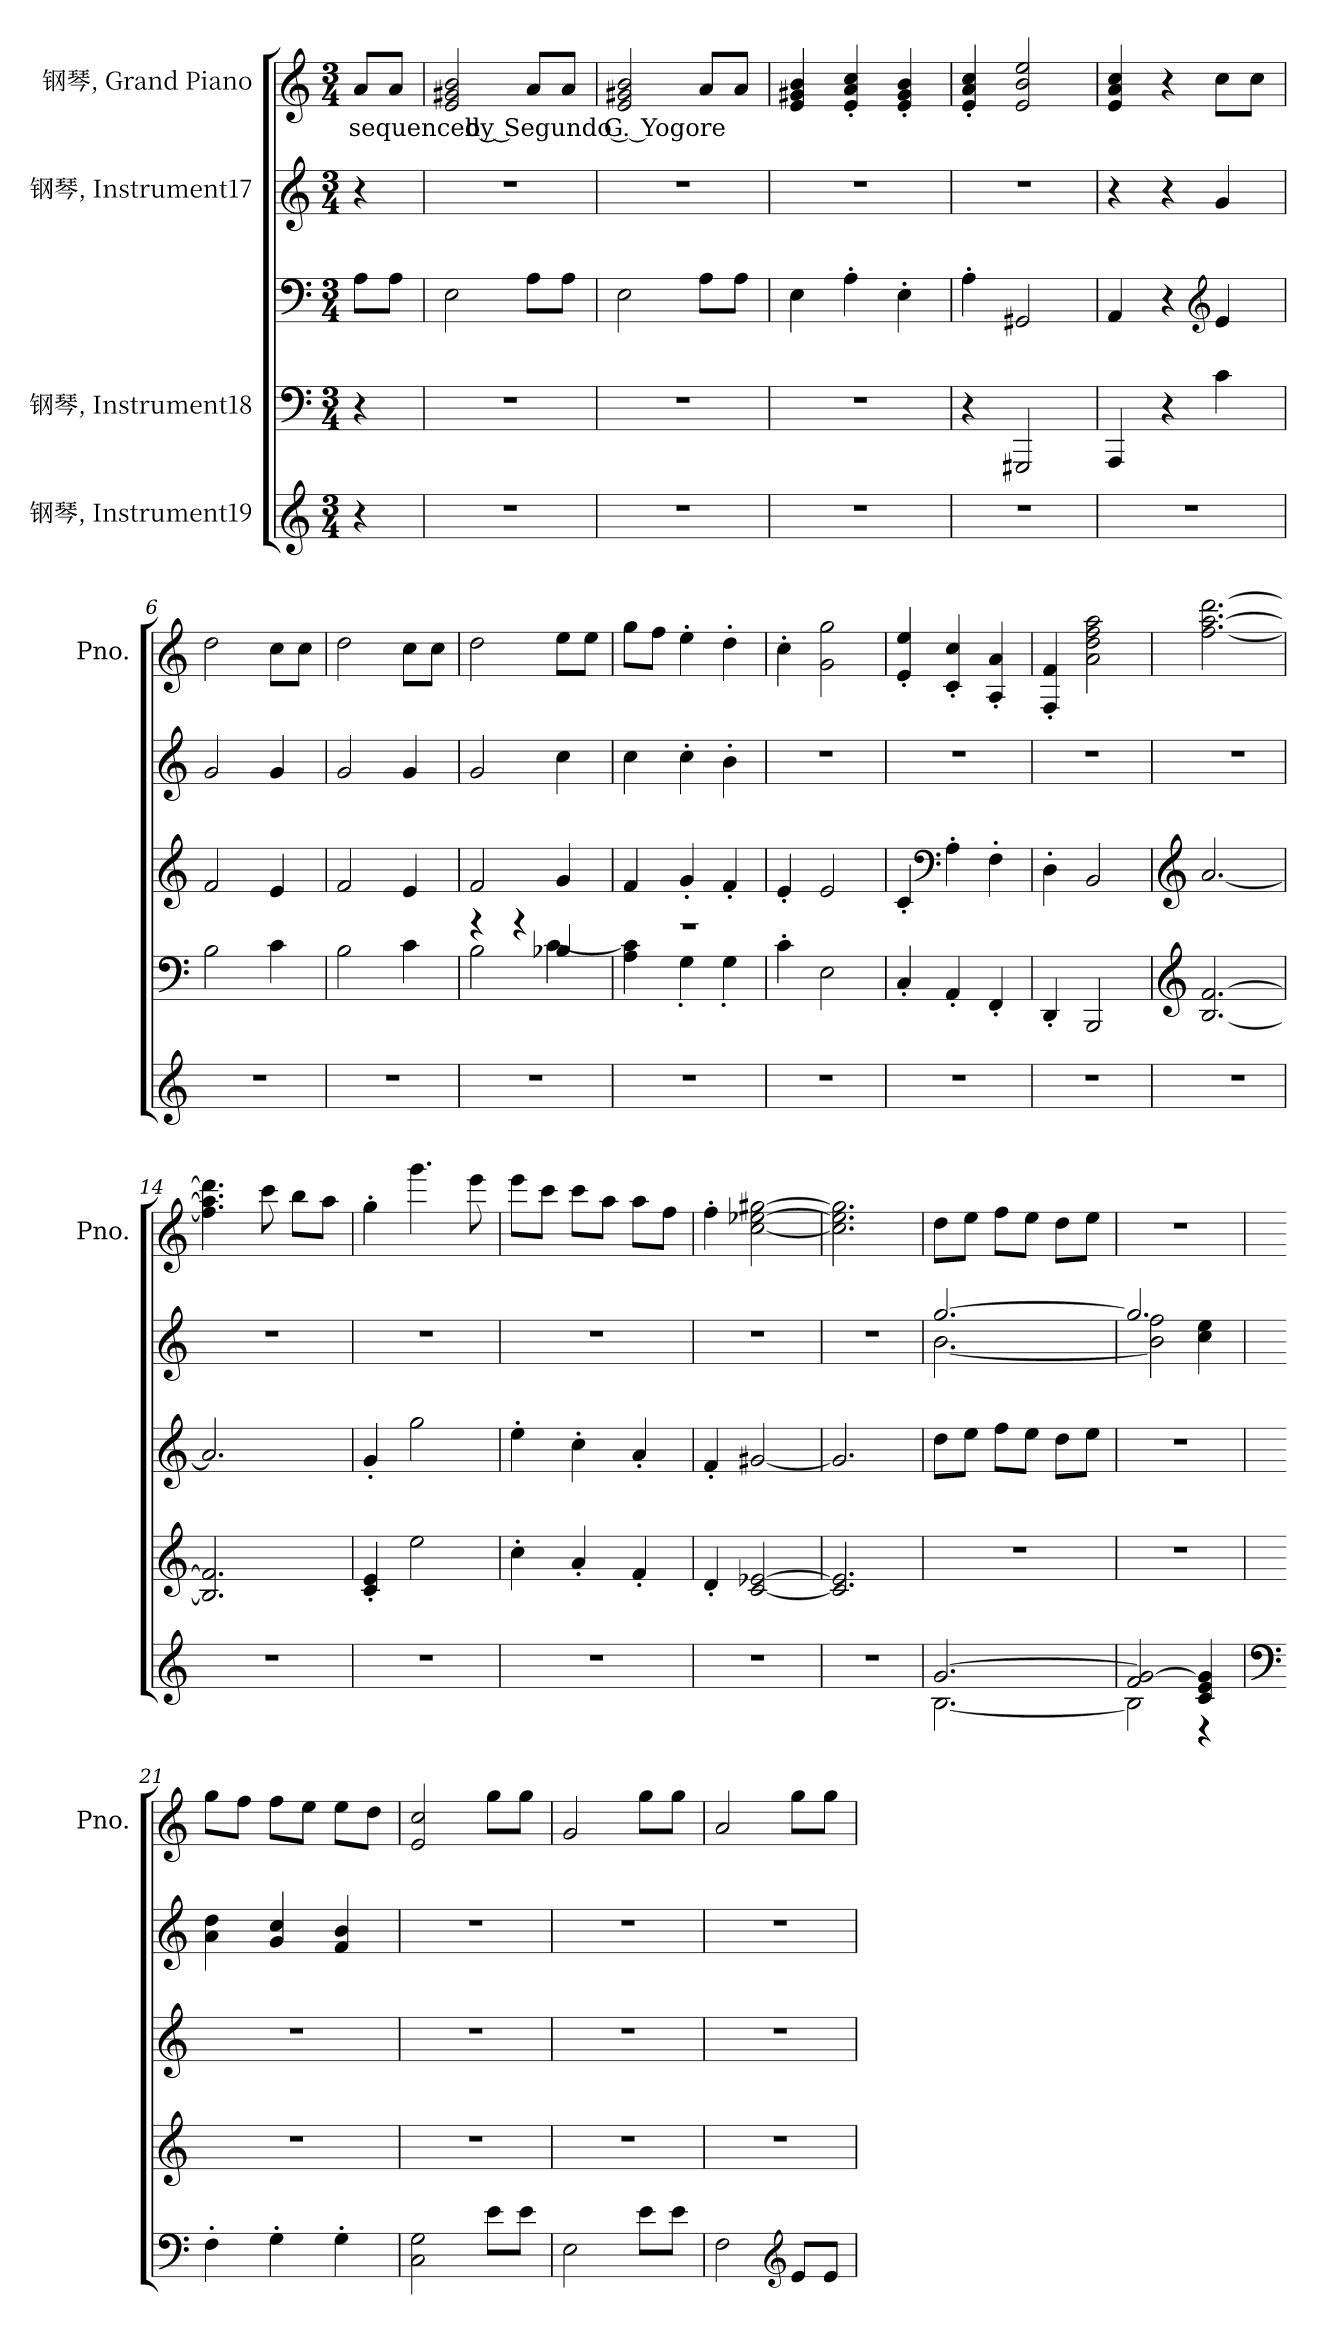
**kern	**kern	**kern	**kern	**kern	**text
*part4	*part3	*part3	*part2	*part1	*part1
*staff5	*staff4	*staff3	*staff2	*staff1	*staff1
*I"钢琴, Instrument19	*I"钢琴, Instrument18	*	*I"钢琴, Instrument17	*I"钢琴, Grand Piano	*
*	*	*	*	*I'Pno.	*
*clefG2	*clefF4	*clefF4	*clefG2	*clefG2	*
*k[]	*k[]	*k[]	*k[]	*k[]	*
*M3/4	*M3/4	*M3/4	*M3/4	*M3/4	*
*MM216	*MM216	*MM216	*MM216	*MM216	*
=	=	=	=	=	=
4r	4r	8A\L	4r	8a/L	sequenced by Segundo G. Yogore
.	.	8A\J	.	8a/J	.
=1	=1	=1	=1	=1	=1
2.r	2.r	2E\	2.r	2e/ 2g#X/ 2b/	.
.	.	8A\L	.	8a/L	.
.	.	8A\J	.	8a/J	.
=2	=2	=2	=2	=2	=2
2.r	2.r	2E\	2.r	2e/ 2g#X/ 2b/	.
.	.	8A\L	.	8a/L	.
.	.	8A\J	.	8a/J	.
=3	=3	=3	=3	=3	=3
2.r	2.r	4E\	2.r	4e/ 4g#X/ 4b/	.
.	.	4A'\	.	4e/' 4a/' 4cc/'	.
.	.	4E'\	.	4e/' 4g#/' 4b/'	.
=4	=4	=4	=4	=4	=4
2.r	4r	4A'\	2.r	4e/' 4a/' 4cc/'	.
.	2GGG#X/	2GG#X/	.	2e/ 2b/ 2ee/	.
!!LO:LB:g=z
=5	=5	=5	=5	=5	=5
2.r	4AAA/	4AA/	4r	4e/ 4a/ 4cc/	.
.	4r	4r	4r	4r	.
*	*	*clefG2	*	*	*
.	4c\	4e/	4g/	8cc\L	.
.	.	.	.	8cc\J	.
=6	=6	=6	=6	=6	=6
2.r	2B\	2f/	2g/	2dd\	.
.	4c\	4e/	4g/	8cc\L	.
.	.	.	.	8cc\J	.
=7	=7	=7	=7	=7	=7
2.r	2B\	2f/	2g/	2dd\	.
.	4c\	4e/	4g/	8cc\L	.
.	.	.	.	8cc\J	.
=8	=8	=8	=8	=8	=8
*	*^	*	*	*	*
2.r	4r	2B\	2f/	2g/	2dd\	.
.	4r	.	.	.	.	.
.	4B-X/	[4c\	4g/	4cc\	8ee\L	.
.	.	.	.	.	8ee\J	.
=9	=9	=9	=9	=9	=9	=9
2.r	2.r	4A\ 4c\]	4f/	4cc\	8gg\L	.
.	.	.	.	.	8ff\J	.
.	.	4G'\	4g'/	4cc'\	4ee'\	.
.	.	4G'\	4f'/	4b'\	4dd'\	.
*	*v	*v	*	*	*	*
=10	=10	=10	=10	=10	=10
2.r	4c'\	4e'/	2.r	4cc'\	.
.	2E\	2e/	.	2g\ 2gg\	.
=11	=11	=11	=11	=11	=11
2.r	4C'/	4c'/	2.r	4e/' 4ee/'	.
*	*	*clefF4	*	*	*
.	4AA'/	4A'\	.	4c/' 4cc/'	.
.	4FF'/	4F'\	.	4A/' 4a/'	.
=12	=12	=12	=12	=12	=12
2.r	4DD'/	4D'\	2.r	4F/' 4f/'	.
.	2BBB/	2BB/	.	2a\ 2dd\ 2ff\ 2aa\	.
=13	=13	=13	=13	=13	=13
*	*clefG2	*clefG2	*	*	*
2.r	[2.B/ [2.f/	[2.a/	2.r	[2.ff\ [2.aa\ [2.ddd\	.
!!LO:PB:g=z
=14	=14	=14	=14	=14	=14
2.r	2.B/] 2.f/]	2.a/]	2.r	4.ff\] 4.aa\] 4.ddd\]	.
.	.	.	.	8ccc\	.
.	.	.	.	8bb\L	.
.	.	.	.	8aa\J	.
=15	=15	=15	=15	=15	=15
2.r	4c/' 4e/'	4g'/	2.r	4gg'\	.
.	2ee\	2gg\	.	4.ggg\	.
.	.	.	.	8eee\	.
=16	=16	=16	=16	=16	=16
2.r	4cc'\	4ee'\	2.r	8eee\L	.
.	.	.	.	8ccc\J	.
.	4a'/	4cc'\	.	8ccc\L	.
.	.	.	.	8aa\J	.
.	4f'/	4a'/	.	8aa\L	.
.	.	.	.	8ff\J	.
=17	=17	=17	=17	=17	=17
2.r	4d'/	4f'/	2.r	4ff'\	.
.	[2c/ [2e-X/	[2g#X/	.	[2cc\ [2ee-X\ [2gg#X\	.
=18	=18	=18	=18	=18	=18
2.r	2.c/] 2.e-/]	2.g#/]	2.r	2.cc\] 2.ee-\] 2.gg#\]	.
=19	=19	=19	=19	=19	=19
*^	*	*	*^	*	*
[2.g/	[2.B\	2.r	8dd\L	[2.gg/	[2.b\	8dd\L	.
.	.	.	8ee\J	.	.	8ee\J	.
.	.	.	8ff\L	.	.	8ff\L	.
.	.	.	8ee\J	.	.	8ee\J	.
.	.	.	8dd\L	.	.	8dd\L	.
.	.	.	8ee\J	.	.	8ee\J	.
=20	=20	=20	=20	=20	=20	=20	=20
2f/ 2g/_	2B\]	2.r	2.r	2.gg/]	2b\] 2ff\	2.r	.
4c/ 4e/ 4g/]	4r	.	.	.	4cc\ 4ee\	.	.
*v	*v	*	*	*v	*v	*	*
!!LO:LB:g=z
=21	=21	=21	=21	=21	=21
*clefF4	*	*	*	*	*
4F'\	2.r	2.r	4a\ 4dd\	8gg\L	.
.	.	.	.	8ff\J	.
4G'\	.	.	4g/ 4cc/	8ff\L	.
.	.	.	.	8ee\J	.
4G'\	.	.	4f/ 4b/	8ee\L	.
.	.	.	.	8dd\J	.
=22	=22	=22	=22	=22	=22
2C\ 2G\	2.r	2.r	2.r	2e/ 2cc/	.
8e\L	.	.	.	8gg\L	.
8e\J	.	.	.	8gg\J	.
=23	=23	=23	=23	=23	=23
2E\	2.r	2.r	2.r	2g/	.
8e\L	.	.	.	8gg\L	.
8e\J	.	.	.	8gg\J	.
=24	=24	=24	=24	=24	=24
2F\	2.r	2.r	2.r	2a/	.
*clefG2	*	*	*	*	*
8e/L	.	.	.	8gg\L	.
8e/J	.	.	.	8gg\J	.
=	=	=	=	=	=
*-	*-	*-	*-	*-	*-
